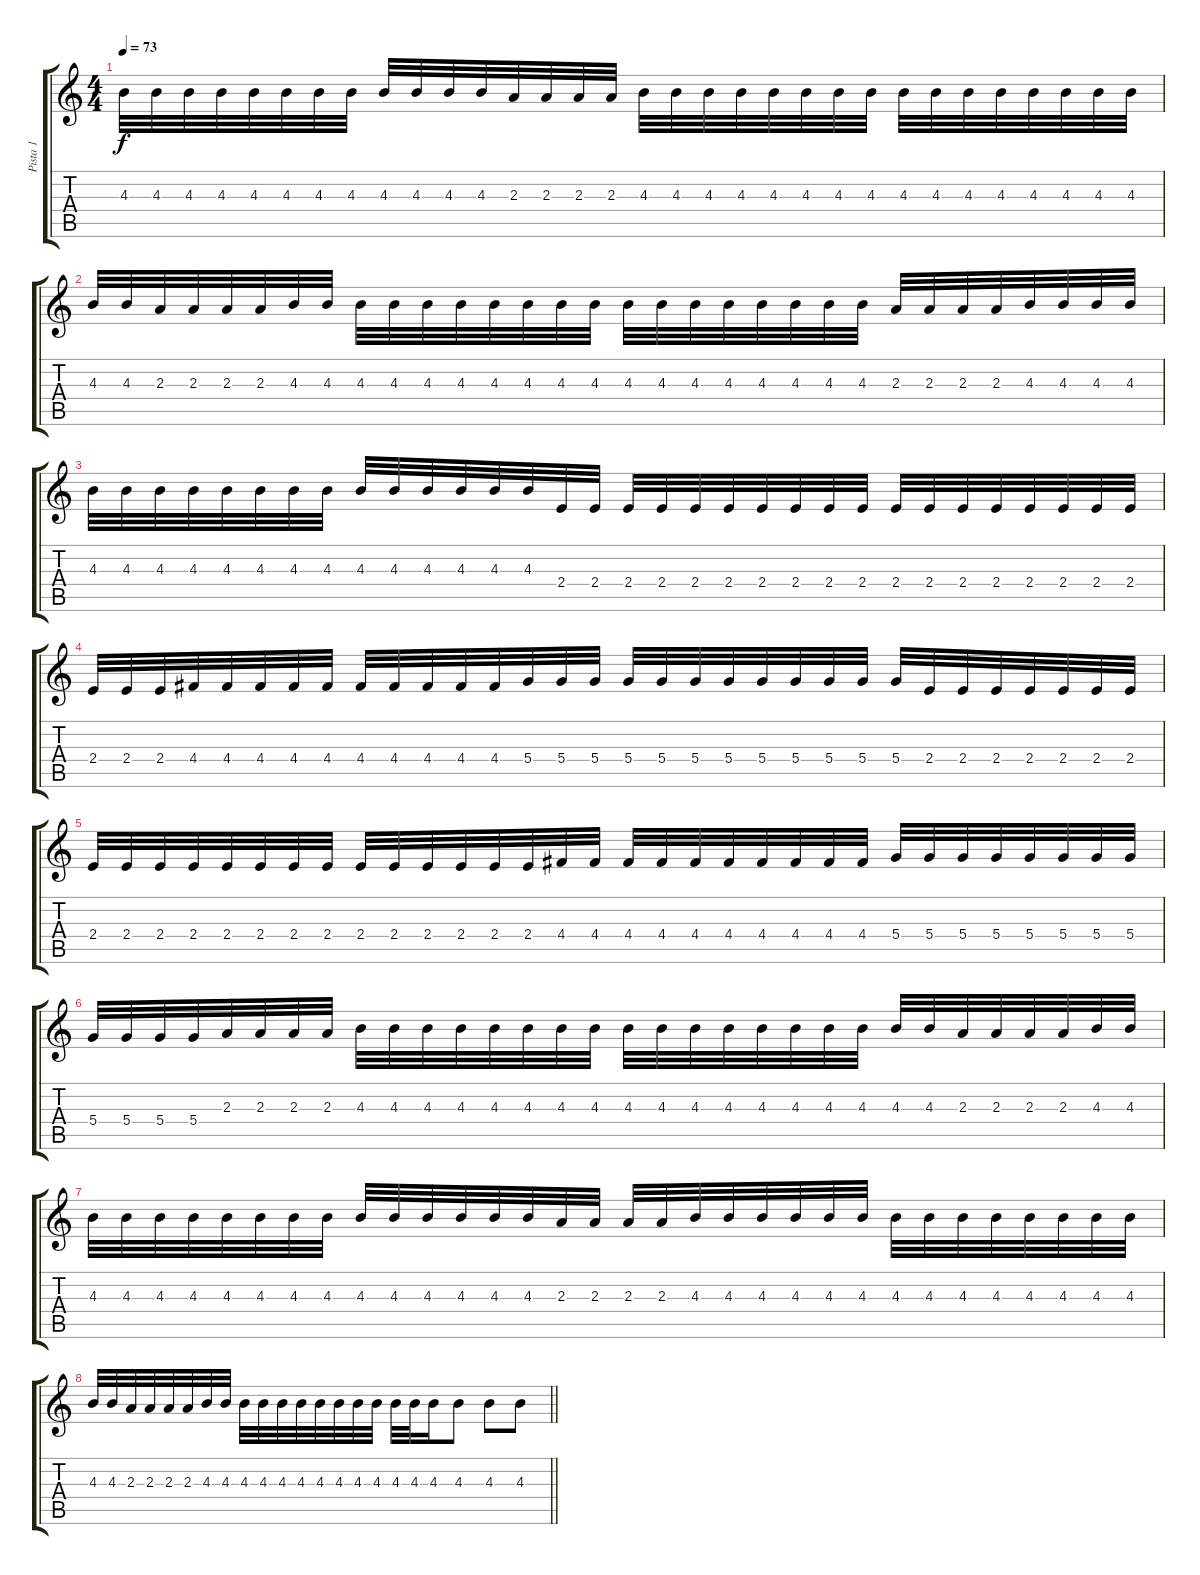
\track ("Pista 1" "Pista 1") {solo instrument distortionguitar}
\staff {score tabs}
\tuning (E4 B3 G3 D3 A2 E2) {hide}
\ts (4 4)
\tempo 73
\clef g2
\ks c
4.3.32{dy f} 4.3.32 4.3.32 4.3.32 4.3.32 4.3.32 4.3.32 4.3.32 4.3.32 4.3.32 4.3.32 4.3.32 2.3.32 2.3.32 2.3.32 2.3.32 4.3.32 4.3.32 4.3.32 4.3.32 4.3.32 4.3.32 4.3.32 4.3.32 4.3.32 4.3.32 4.3.32 4.3.32 4.3.32 4.3.32 4.3.32 4.3.32 |
4.3.32 4.3.32 2.3.32 2.3.32 2.3.32 2.3.32 4.3.32 4.3.32 4.3.32 4.3.32 4.3.32 4.3.32 4.3.32 4.3.32 4.3.32 4.3.32 4.3.32 4.3.32 4.3.32 4.3.32 4.3.32 4.3.32 4.3.32 4.3.32 2.3.32 2.3.32 2.3.32 2.3.32 4.3.32 4.3.32 4.3.32 4.3.32 |
4.3.32 4.3.32 4.3.32 4.3.32 4.3.32 4.3.32 4.3.32 4.3.32 4.3.32 4.3.32 4.3.32 4.3.32 4.3.32 4.3.32 2.4.32 2.4.32 2.4.32 2.4.32 2.4.32 2.4.32 2.4.32 2.4.32 2.4.32 2.4.32 2.4.32 2.4.32 2.4.32 2.4.32 2.4.32 2.4.32 2.4.32 2.4.32 |
2.4.32 2.4.32 2.4.32 4.4.32 4.4.32 4.4.32 4.4.32 4.4.32 4.4.32 4.4.32 4.4.32 4.4.32 4.4.32 5.4.32 5.4.32 5.4.32 5.4.32 5.4.32 5.4.32 5.4.32 5.4.32 5.4.32 5.4.32 5.4.32 5.4.32 2.4.32 2.4.32 2.4.32 2.4.32 2.4.32 2.4.32 2.4.32 |
2.4.32 2.4.32 2.4.32 2.4.32 2.4.32 2.4.32 2.4.32 2.4.32 2.4.32 2.4.32 2.4.32 2.4.32 2.4.32 2.4.32 4.4.32 4.4.32 4.4.32 4.4.32 4.4.32 4.4.32 4.4.32 4.4.32 4.4.32 4.4.32 5.4.32 5.4.32 5.4.32 5.4.32 5.4.32 5.4.32 5.4.32 5.4.32 |
5.4.32 5.4.32 5.4.32 5.4.32 2.3.32 2.3.32 2.3.32 2.3.32 4.3.32 4.3.32 4.3.32 4.3.32 4.3.32 4.3.32 4.3.32 4.3.32 4.3.32 4.3.32 4.3.32 4.3.32 4.3.32 4.3.32 4.3.32 4.3.32 4.3.32 4.3.32 2.3.32 2.3.32 2.3.32 2.3.32 4.3.32 4.3.32 |
4.3.32 4.3.32 4.3.32 4.3.32 4.3.32 4.3.32 4.3.32 4.3.32 4.3.32 4.3.32 4.3.32 4.3.32 4.3.32 4.3.32 2.3.32 2.3.32 2.3.32 2.3.32 4.3.32 4.3.32 4.3.32 4.3.32 4.3.32 4.3.32 4.3.32 4.3.32 4.3.32 4.3.32 4.3.32 4.3.32 4.3.32 4.3.32 |
\barLineRight lightlight
4.3.32 4.3.32 2.3.32 2.3.32 2.3.32 2.3.32 4.3.32 4.3.32 4.3.32 4.3.32 4.3.32 4.3.32 4.3.32 4.3.32 4.3.32 4.3.32 4.3.32 4.3.32 4.3.16 4.3.8 4.3.8 4.3.8
